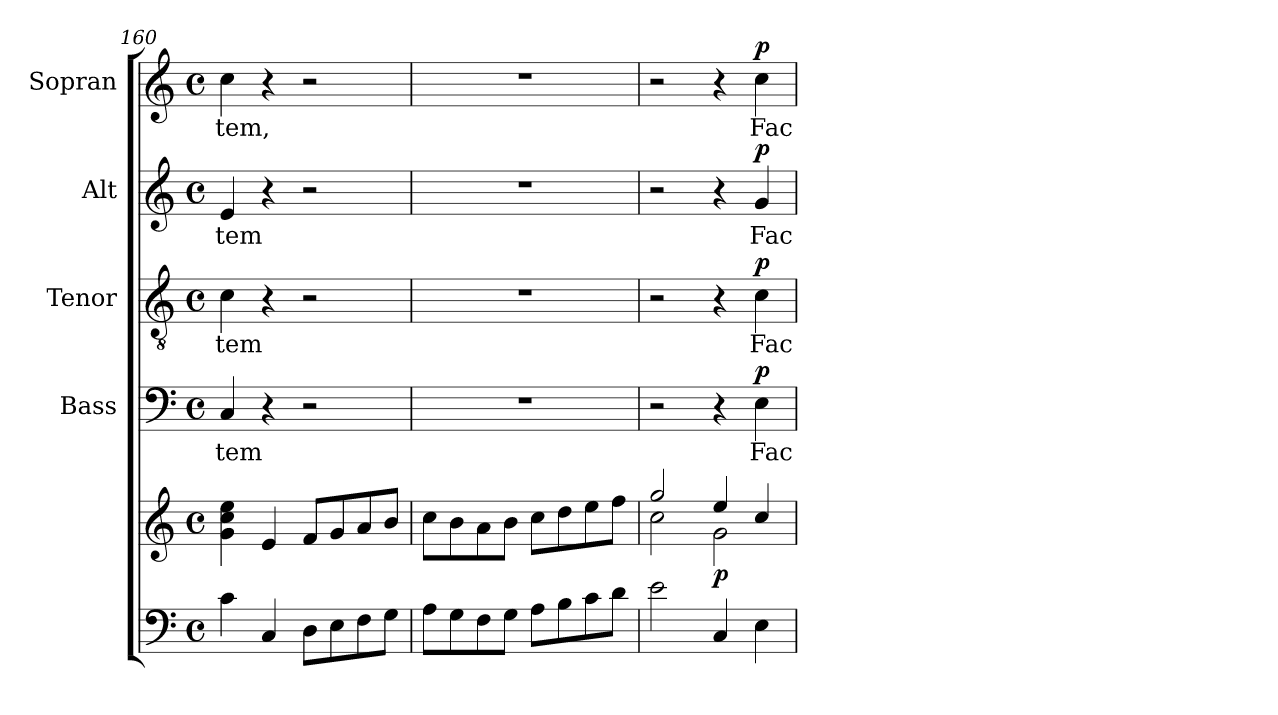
**kern	**kern	**dynam	**kern	**text	**dynam	**kern	**text	**dynam	**kern	**text	**dynam	**kern	**text	**dynam
*part5	*part5	*part5	*part4	*part4	*part4	*part3	*part3	*part3	*part2	*part2	*part2	*part1	*part1	*part1
*staff6	*staff5	*staff5/6	*staff4	*staff4	*staff4	*staff3	*staff3	*staff3	*staff2	*staff2	*staff2	*staff1	*staff1	*staff1
*	*	*	*I"Bass	*	*	*I"Tenor	*	*	*I"Alt	*	*	*I"Sopran	*	*
*	*	*	*I'B.	*	*	*I'T.	*	*	*I'A.	*	*	*I'S.	*	*
*clefF4	*clefG2	*	*clefF4	*	*	*clefGv2	*	*	*clefG2	*	*	*clefG2	*	*
*k[]	*k[]	*	*k[]	*	*	*k[]	*	*	*k[]	*	*	*k[]	*	*
*C:	*C:	*	*C:	*	*	*C:	*	*	*C:	*	*	*C:	*	*
*M4/4	*M4/4	*	*M4/4	*	*	*M4/4	*	*	*M4/4	*	*	*M4/4	*	*
*met(c)	*met(c)	*	*met(c)	*	*	*met(c)	*	*	*met(c)	*	*	*met(c)	*	*
=160	=160	=160	=160	=160	=160	=160	=160	=160	=160	=160	=160	=160	=160	=160
!	!	!	!	!LO:LY:b	!	!	!LO:LY:b	!	!	!LO:LY:b	!	!	!LO:LY:b	!
4c\	4g\ 4cc\ 4ee\	.	4C/	-tem	.	4c\	-tem	.	4e/	-tem	.	4cc\	-tem,	.
4C/	4e/	.	4r	.	.	4r	.	.	4r	.	.	4r	.	.
8D\L	8f/L	.	2r	.	.	2r	.	.	2r	.	.	2r	.	.
8E\	8g/	.	.	.	.	.	.	.	.	.	.	.	.	.
8F\	8a/	.	.	.	.	.	.	.	.	.	.	.	.	.
8G\J	8b/J	.	.	.	.	.	.	.	.	.	.	.	.	.
=161	=161	=161	=161	=161	=161	=161	=161	=161	=161	=161	=161	=161	=161	=161
8A\L	8cc\L	.	1r	.	.	1r	.	.	1r	.	.	1r	.	.
8G\	8b\	.	.	.	.	.	.	.	.	.	.	.	.	.
8F\	8a\	.	.	.	.	.	.	.	.	.	.	.	.	.
8G\J	8b\J	.	.	.	.	.	.	.	.	.	.	.	.	.
8A\L	8cc\L	.	.	.	.	.	.	.	.	.	.	.	.	.
8B\	8dd\	.	.	.	.	.	.	.	.	.	.	.	.	.
8c\	8ee\	.	.	.	.	.	.	.	.	.	.	.	.	.
8d\J	8ff\J	.	.	.	.	.	.	.	.	.	.	.	.	.
=162	=162	=162	=162	=162	=162	=162	=162	=162	=162	=162	=162	=162	=162	=162
*	*^	*	*	*	*	*	*	*	*	*	*	*	*	*
2e\	2gg/	2cc\	.	2r	.	.	2r	.	.	2r	.	.	2r	.	.
!	!	!	!LO:DY:b	!	!	!	!	!	!	!	!	!	!	!	!
4C/	4ee/	2g\	p	4r	.	.	4r	.	.	4r	.	.	4r	.	.
!	!	!	!	!	!LO:LY:b	!LO:DY:a	!	!LO:LY:b	!LO:DY:a	!	!LO:LY:b	!LO:DY:a	!	!LO:LY:b	!LO:DY:a
4E\	4cc/	.	.	4E\	Fac-	p	4c\	Fac-	p	4g/	Fac-	p	4cc\	Fac-	p
*	*v	*v	*	*	*	*	*	*	*	*	*	*	*	*	*
=	=	=	=	=	=	=	=	=	=	=	=	=	=	=
*-	*-	*-	*-	*-	*-	*-	*-	*-	*-	*-	*-	*-	*-	*-
